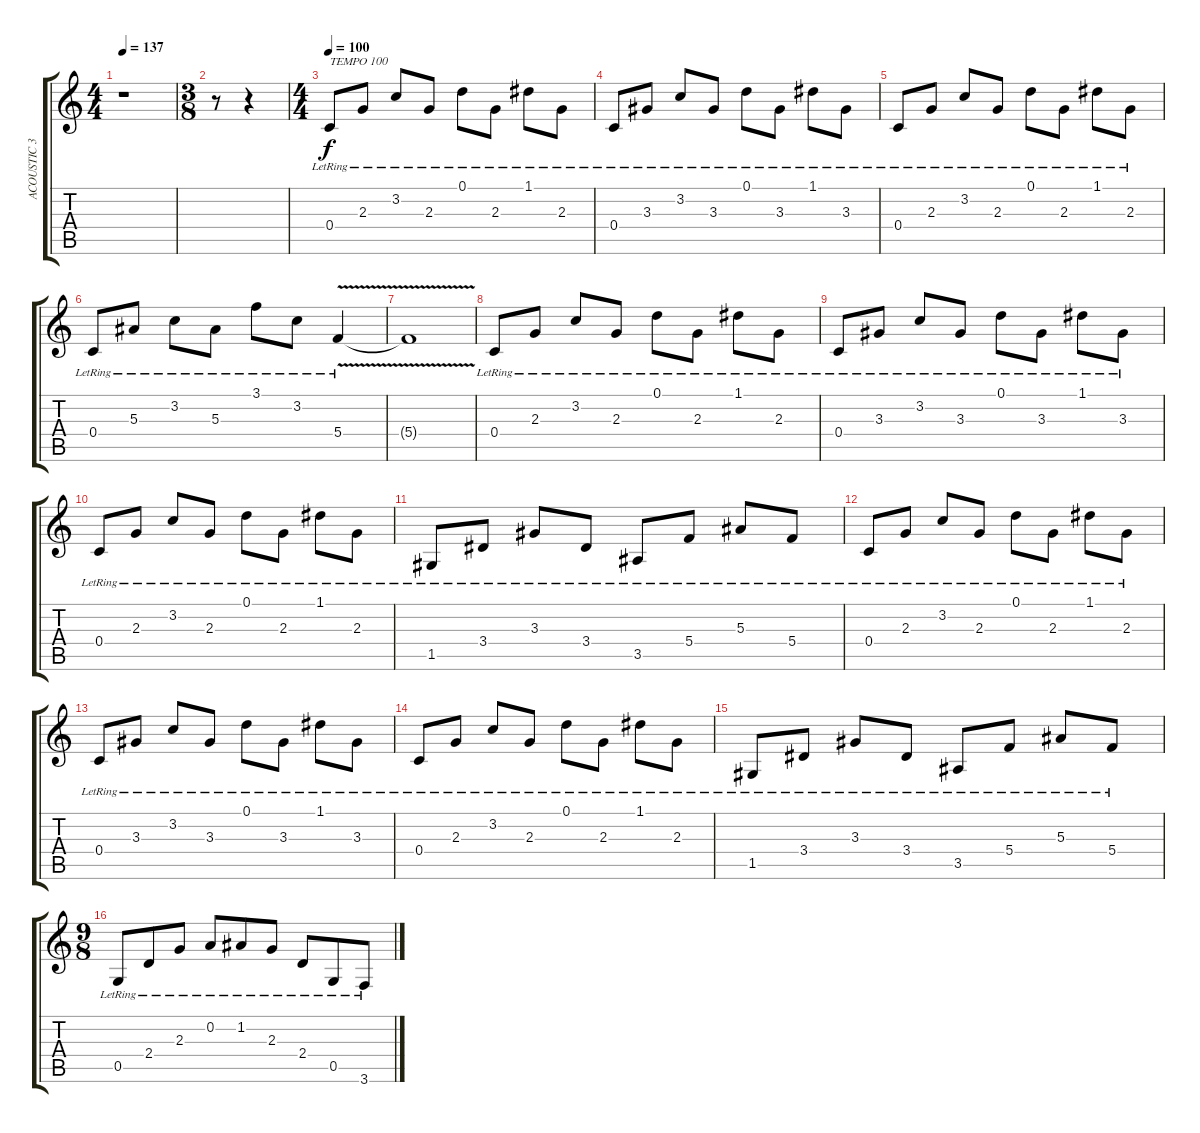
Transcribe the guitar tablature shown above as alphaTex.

\track ("ACOUSTIC 3" "ACOUSTIC 3") {instrument acousticguitarsteel}
\staff {score tabs}
\tuning (D4 A3 F3 C3 G2 D2) {hide}
\ts (4 4)
\tempo 137
\clef g2
\ks c
r.1{dy f} |
\ts (3 8)
r.8 r.4 |
\ts (4 4)
\tempo 100
0.4{lr}.8{txt "TEMPO 100"} 2.3{lr}.8 3.2{lr}.8 2.3{lr}.8 0.1{lr}.8 2.3{lr}.8 1.1{lr}.8 2.3{lr}.8 |
0.4{lr}.8 3.3{lr}.8 3.2{lr}.8 3.3{lr}.8 0.1{lr}.8 3.3{lr}.8 1.1{lr}.8 3.3{lr}.8 |
0.4{lr}.8 2.3{lr}.8 3.2{lr}.8 2.3{lr}.8 0.1{lr}.8 2.3{lr}.8 1.1{lr}.8 2.3{lr}.8 |
0.4{lr}.8 5.3{lr}.8 3.2{lr}.8 5.3{lr}.8 3.1{lr}.8 3.2{lr}.8 5.4{v lr}.4 |
5.4{t}.1 |
0.4{lr}.8 2.3{lr}.8 3.2{lr}.8 2.3{lr}.8 0.1{lr}.8 2.3{lr}.8 1.1{lr}.8 2.3{lr}.8 |
0.4{lr}.8 3.3{lr}.8 3.2{lr}.8 3.3{lr}.8 0.1{lr}.8 3.3{lr}.8 1.1{lr}.8 3.3{lr}.8 |
0.4{lr}.8 2.3{lr}.8 3.2{lr}.8 2.3{lr}.8 0.1{lr}.8 2.3{lr}.8 1.1{lr}.8 2.3{lr}.8 |
1.5{lr}.8 3.4{lr}.8 3.3{lr}.8 3.4{lr}.8 3.5{lr}.8 5.4{lr}.8 5.3{lr}.8 5.4{lr}.8 |
0.4{lr}.8 2.3{lr}.8 3.2{lr}.8 2.3{lr}.8 0.1{lr}.8 2.3{lr}.8 1.1{lr}.8 2.3{lr}.8 |
0.4{lr}.8 3.3{lr}.8 3.2{lr}.8 3.3{lr}.8 0.1{lr}.8 3.3{lr}.8 1.1{lr}.8 3.3{lr}.8 |
0.4{lr}.8 2.3{lr}.8 3.2{lr}.8 2.3{lr}.8 0.1{lr}.8 2.3{lr}.8 1.1{lr}.8 2.3{lr}.8 |
1.5{lr}.8 3.4{lr}.8 3.3{lr}.8 3.4{lr}.8 3.5{lr}.8 5.4{lr}.8 5.3{lr}.8 5.4{lr}.8 |
\ts (9 8)
0.5{lr}.8 2.4{lr}.8 2.3{lr}.8 0.2{lr}.8 1.2{lr}.8 2.3{lr}.8 2.4{lr}.8 0.5{lr}.8 3.6{lr}.8
